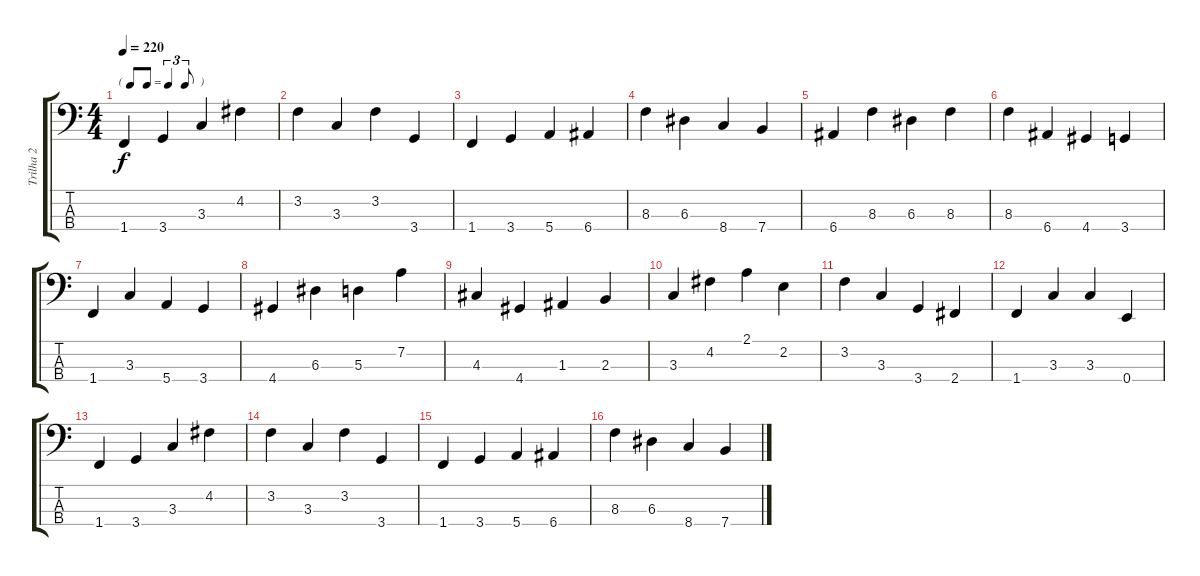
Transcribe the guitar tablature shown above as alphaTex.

\track ("Trilha 2" "Trilha 2") {instrument acousticbass}
\staff {score tabs}
\tuning (G2 D2 A1 E1) {hide}
\ts (4 4)
\tf triplet8th
\tempo 220
\clef f4
\ks c
1.4.4{dy f instrument acousticbass} 3.4.4 3.3.4 4.2.4 |
3.2.4 3.3.4 3.2.4 3.4.4 |
1.4.4 3.4.4 5.4.4 6.4.4 |
8.3.4 6.3.4 8.4.4 7.4.4 |
6.4.4 8.3.4 6.3.4 8.3.4 |
8.3.4 6.4.4 4.4.4 3.4.4 |
1.4.4 3.3.4 5.4.4 3.4.4 |
4.4.4 6.3.4 5.3.4 7.2.4 |
4.3.4 4.4.4 1.3.4 2.3.4 |
3.3.4 4.2.4 2.1.4 2.2.4 |
3.2.4 3.3.4 3.4.4 2.4.4 |
1.4.4 3.3.4 3.3.4 0.4.4 |
1.4.4 3.4.4 3.3.4 4.2.4 |
3.2.4 3.3.4 3.2.4 3.4.4 |
1.4.4 3.4.4 5.4.4 6.4.4 |
8.3.4 6.3.4 8.4.4 7.4.4
